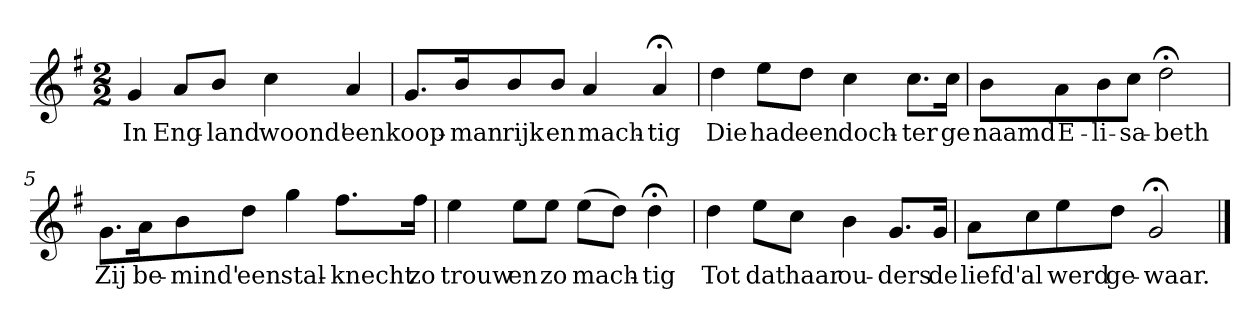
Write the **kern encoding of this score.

**kern	**text
*part1	*part1
*staff1	*staff1
*k[f#]	*
*G:	*
*M2/2	*
*MM120	*
=1	=1
4g	In
8aL	Eng-
8bJ	-land
4cc	woond'
4a	een
=2	=2
8.gL	koop-
16bK	-man
8b	rijk
8bJ	en
4a	mach-
4a;<	-tig
=3	=3
4dd	Die
8eeL	had
8ddJ	een
4cc	doch-
8.ccL	-ter
16ccJk	ge
=4	=4
8bL	naamd
8a	E-
8b	-li-
8ccJ	-sa-
2dd;<	-beth
=5	=5
8.gL	Zij
16aK	be-
8b	-mind'
8ddJ	een
4gg	stal-
8.ff#L	-knecht
16ff#Jk	zo
=6	=6
4ee	trouw
8eeL	en
8eeJ	zo
(8eeL	mach-
8ddJ)	.
4dd;<	-tig
=7	=7
4dd	Tot
8eeL	dat
8ccJ	haar
4b	ou-
8.gL	-ders
16gJk	de
=8	=8
8aL	liefd'
8cc	al
8ee	werd
8ddJ	ge-
2g;<	-waar.
==	==
*-	*-
